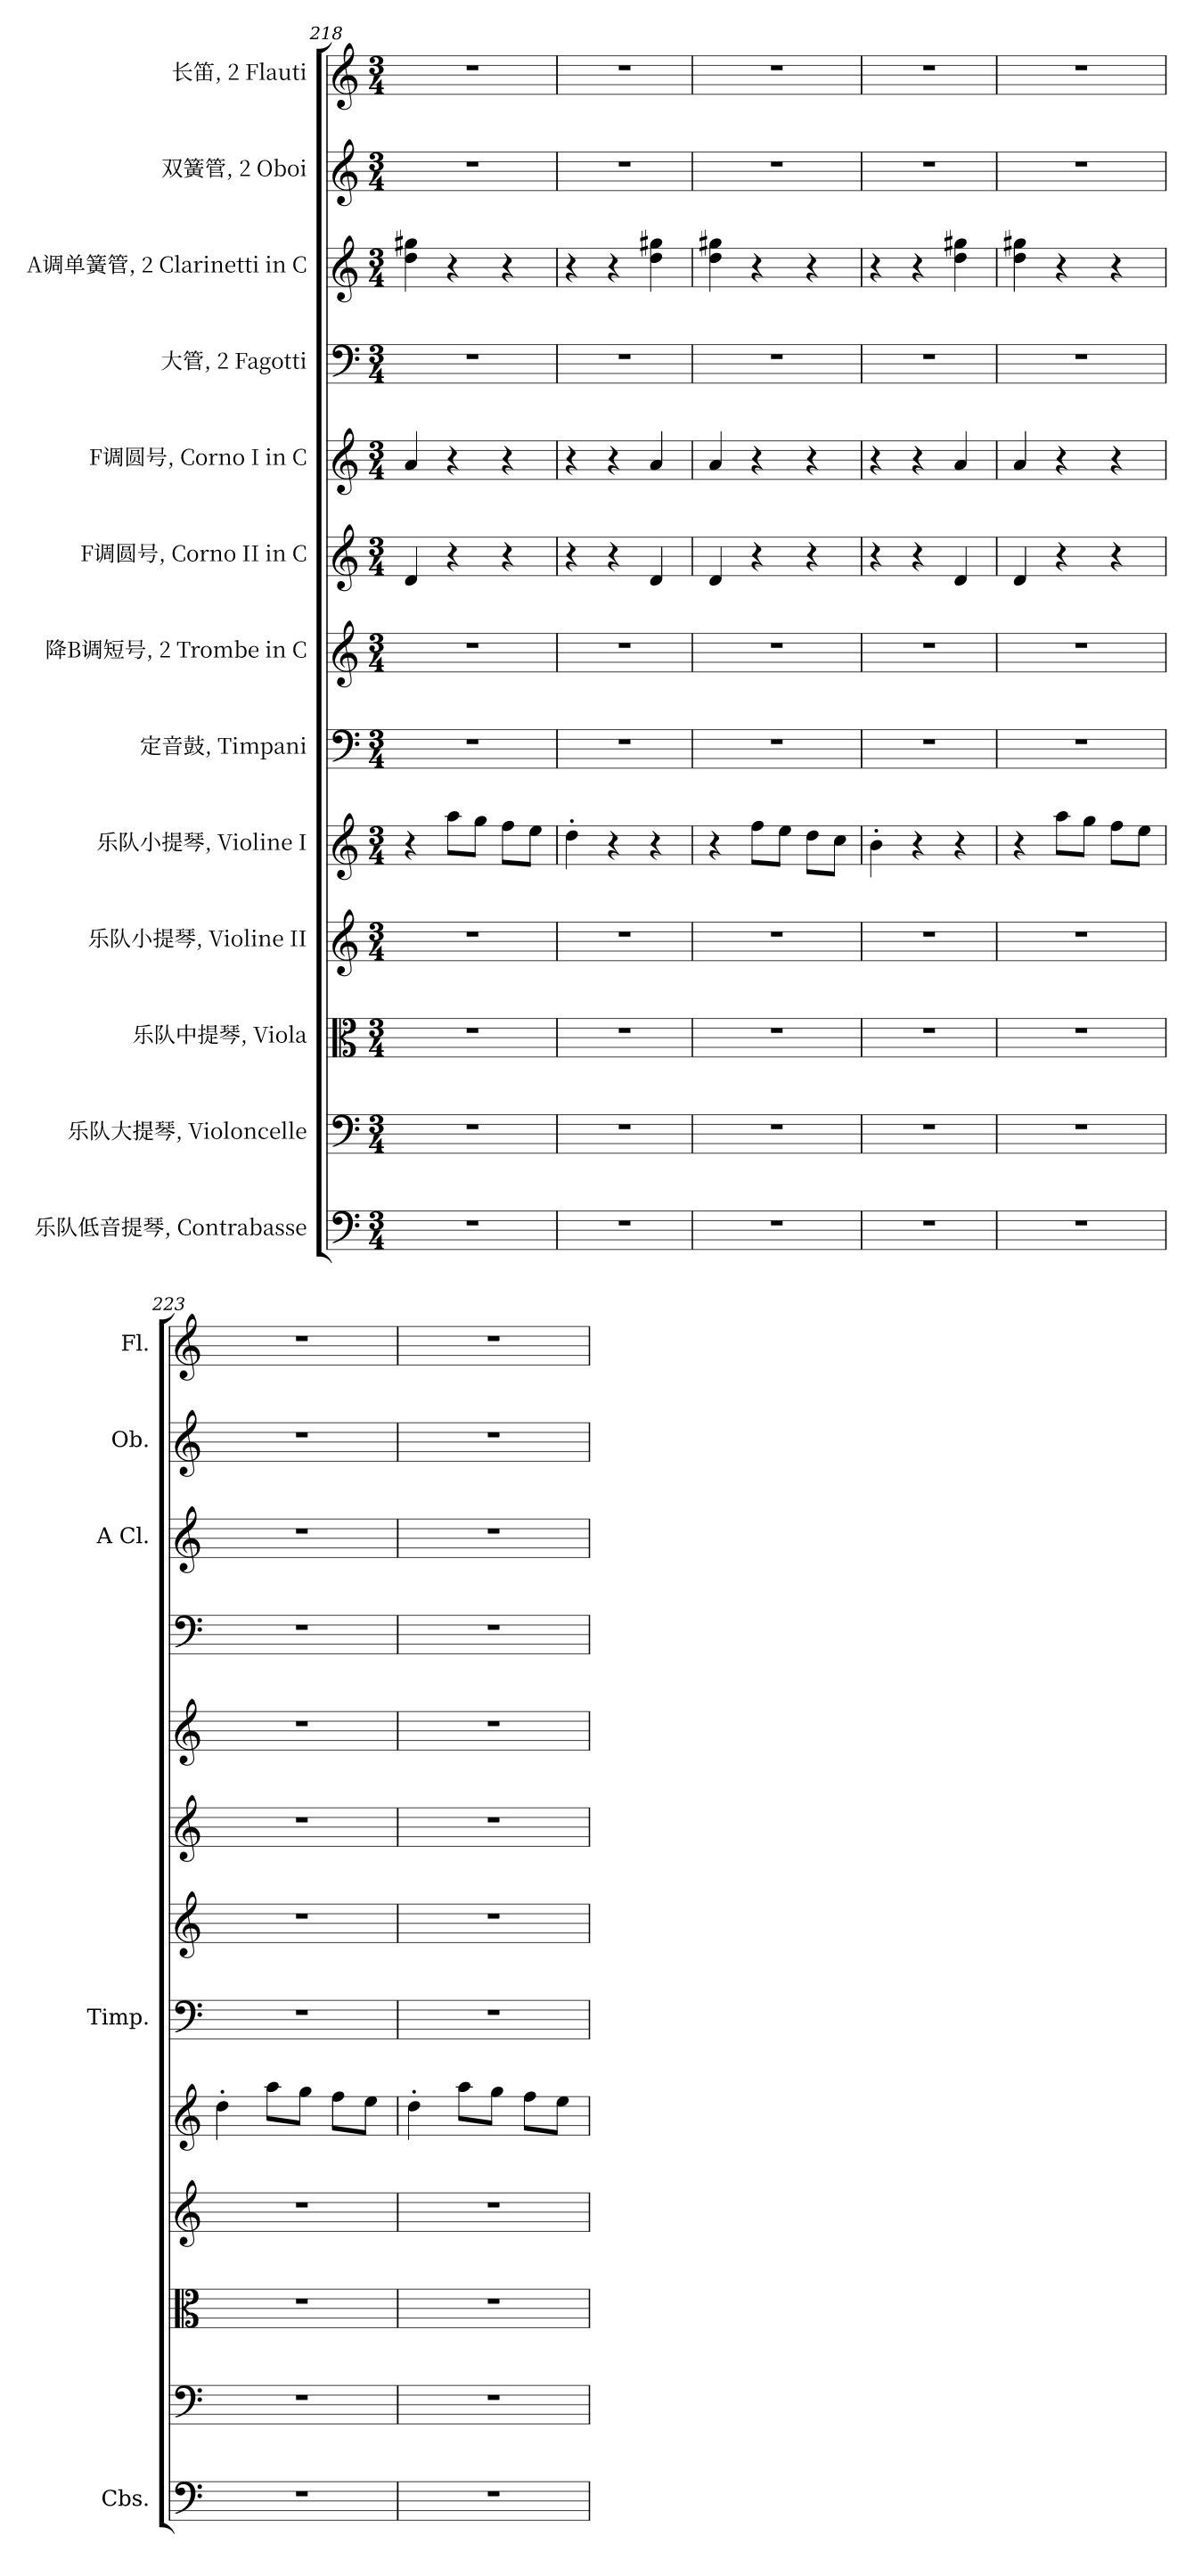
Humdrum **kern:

**kern	**kern	**kern	**kern	**kern	**kern	**kern	**kern	**kern	**kern	**kern	**kern	**kern
*part13	*part12	*part11	*part10	*part9	*part8	*part7	*part6	*part5	*part4	*part3	*part2	*part1
*staff13	*staff12	*staff11	*staff10	*staff9	*staff8	*staff7	*staff6	*staff5	*staff4	*staff3	*staff2	*staff1
*I"乐队低音提琴, Contrabasse	*I"乐队大提琴, Violoncelle	*I"乐队中提琴, Viola	*I"乐队小提琴, Violine II	*I"乐队小提琴, Violine I	*I"定音鼓, Timpani	*I"降B调短号, 2 Trombe in C	*I"F调圆号, Corno II in C	*I"F调圆号, Corno I in C	*I"大管, 2 Fagotti	*I"A调单簧管, 2 Clarinetti in C	*I"双簧管, 2 Oboi	*I"长笛, 2 Flauti
*I'Cbs.	*	*	*	*	*I'Timp.	*	*	*	*	*I'A Cl.	*I'Ob.	*I'Fl.
*clefF4	*clefF4	*clefC3	*clefG2	*clefG2	*clefF4	*clefG2	*clefG2	*clefG2	*clefF4	*clefG2	*clefG2	*clefG2
*ITrd7c12	*	*	*	*	*	*ITrd1c2	*ITrd4c7	*ITrd4c7	*	*ITrd2c3	*	*
*k[]	*k[]	*k[]	*k[]	*k[]	*k[]	*k[b-e-]	*k[b-]	*k[b-]	*k[]	*k[f#c#g#]	*k[]	*k[]
*M3/4	*M3/4	*M3/4	*M3/4	*M3/4	*M3/4	*M3/4	*M3/4	*M3/4	*M3/4	*M3/4	*M3/4	*M3/4
*MM230	*MM230	*MM230	*MM230	*MM230	*MM230	*MM230	*MM230	*MM230	*MM230	*MM230	*MM230	*MM230
=218	=218	=218	=218	=218	=218	=218	=218	=218	=218	=218	=218	=218
2.r	2.r	2.r	2.r	4r	2.r	2.r	4G/	4d/	2.r	4b\ 4ee#X\	2.r	2.r
.	.	.	.	8aa\L	.	.	4r	4r	.	4r	.	.
.	.	.	.	8gg\J	.	.	.	.	.	.	.	.
.	.	.	.	8ff\L	.	.	4r	4r	.	4r	.	.
.	.	.	.	8ee\J	.	.	.	.	.	.	.	.
=219	=219	=219	=219	=219	=219	=219	=219	=219	=219	=219	=219	=219
*	*	*	*	*	*	*	*	*	*	*	*	*MM250
2.r	2.r	2.r	2.r	4dd'\	2.r	2.r	4r	4r	2.r	4r	2.r	2.r
.	.	.	.	4r	.	.	4r	4r	.	4r	.	.
.	.	.	.	4r	.	.	4G/	4d/	.	4b\ 4ee#X\	.	.
=220	=220	=220	=220	=220	=220	=220	=220	=220	=220	=220	=220	=220
*	*	*	*	*	*	*	*	*	*	*	*	*MM230
2.r	2.r	2.r	2.r	4r	2.r	2.r	4G/	4d/	2.r	4b\ 4ee#X\	2.r	2.r
.	.	.	.	8ff\L	.	.	4r	4r	.	4r	.	.
.	.	.	.	8ee\J	.	.	.	.	.	.	.	.
.	.	.	.	8dd\L	.	.	4r	4r	.	4r	.	.
.	.	.	.	8cc\J	.	.	.	.	.	.	.	.
=221	=221	=221	=221	=221	=221	=221	=221	=221	=221	=221	=221	=221
*	*	*	*	*	*	*	*	*	*	*	*	*MM250
2.r	2.r	2.r	2.r	4b'\	2.r	2.r	4r	4r	2.r	4r	2.r	2.r
.	.	.	.	4r	.	.	4r	4r	.	4r	.	.
.	.	.	.	4r	.	.	4G/	4d/	.	4b\ 4ee#X\	.	.
=222	=222	=222	=222	=222	=222	=222	=222	=222	=222	=222	=222	=222
*	*	*	*	*	*	*	*	*	*	*	*	*MM230
2.r	2.r	2.r	2.r	4r	2.r	2.r	4G/	4d/	2.r	4b\ 4ee#X\	2.r	2.r
.	.	.	.	8aa\L	.	.	4r	4r	.	4r	.	.
.	.	.	.	8gg\J	.	.	.	.	.	.	.	.
.	.	.	.	8ff\L	.	.	4r	4r	.	4r	.	.
.	.	.	.	8ee\J	.	.	.	.	.	.	.	.
=223	=223	=223	=223	=223	=223	=223	=223	=223	=223	=223	=223	=223
*	*	*	*	*	*	*	*	*	*	*	*	*MM250
2.r	2.r	2.r	2.r	4dd'\	2.r	2.r	2.r	2.r	2.r	2.r	2.r	2.r
.	.	.	.	8aa\L	.	.	.	.	.	.	.	.
.	.	.	.	8gg\J	.	.	.	.	.	.	.	.
.	.	.	.	8ff\L	.	.	.	.	.	.	.	.
.	.	.	.	8ee\J	.	.	.	.	.	.	.	.
!!LO:PB:g=z
=224	=224	=224	=224	=224	=224	=224	=224	=224	=224	=224	=224	=224
*	*	*	*	*	*	*	*	*	*	*	*	*MM250
2.r	2.r	2.r	2.r	4dd'\	2.r	2.r	2.r	2.r	2.r	2.r	2.r	2.r
.	.	.	.	8aa\L	.	.	.	.	.	.	.	.
.	.	.	.	8gg\J	.	.	.	.	.	.	.	.
.	.	.	.	8ff\L	.	.	.	.	.	.	.	.
.	.	.	.	8ee\J	.	.	.	.	.	.	.	.
=	=	=	=	=	=	=	=	=	=	=	=	=
*-	*-	*-	*-	*-	*-	*-	*-	*-	*-	*-	*-	*-
